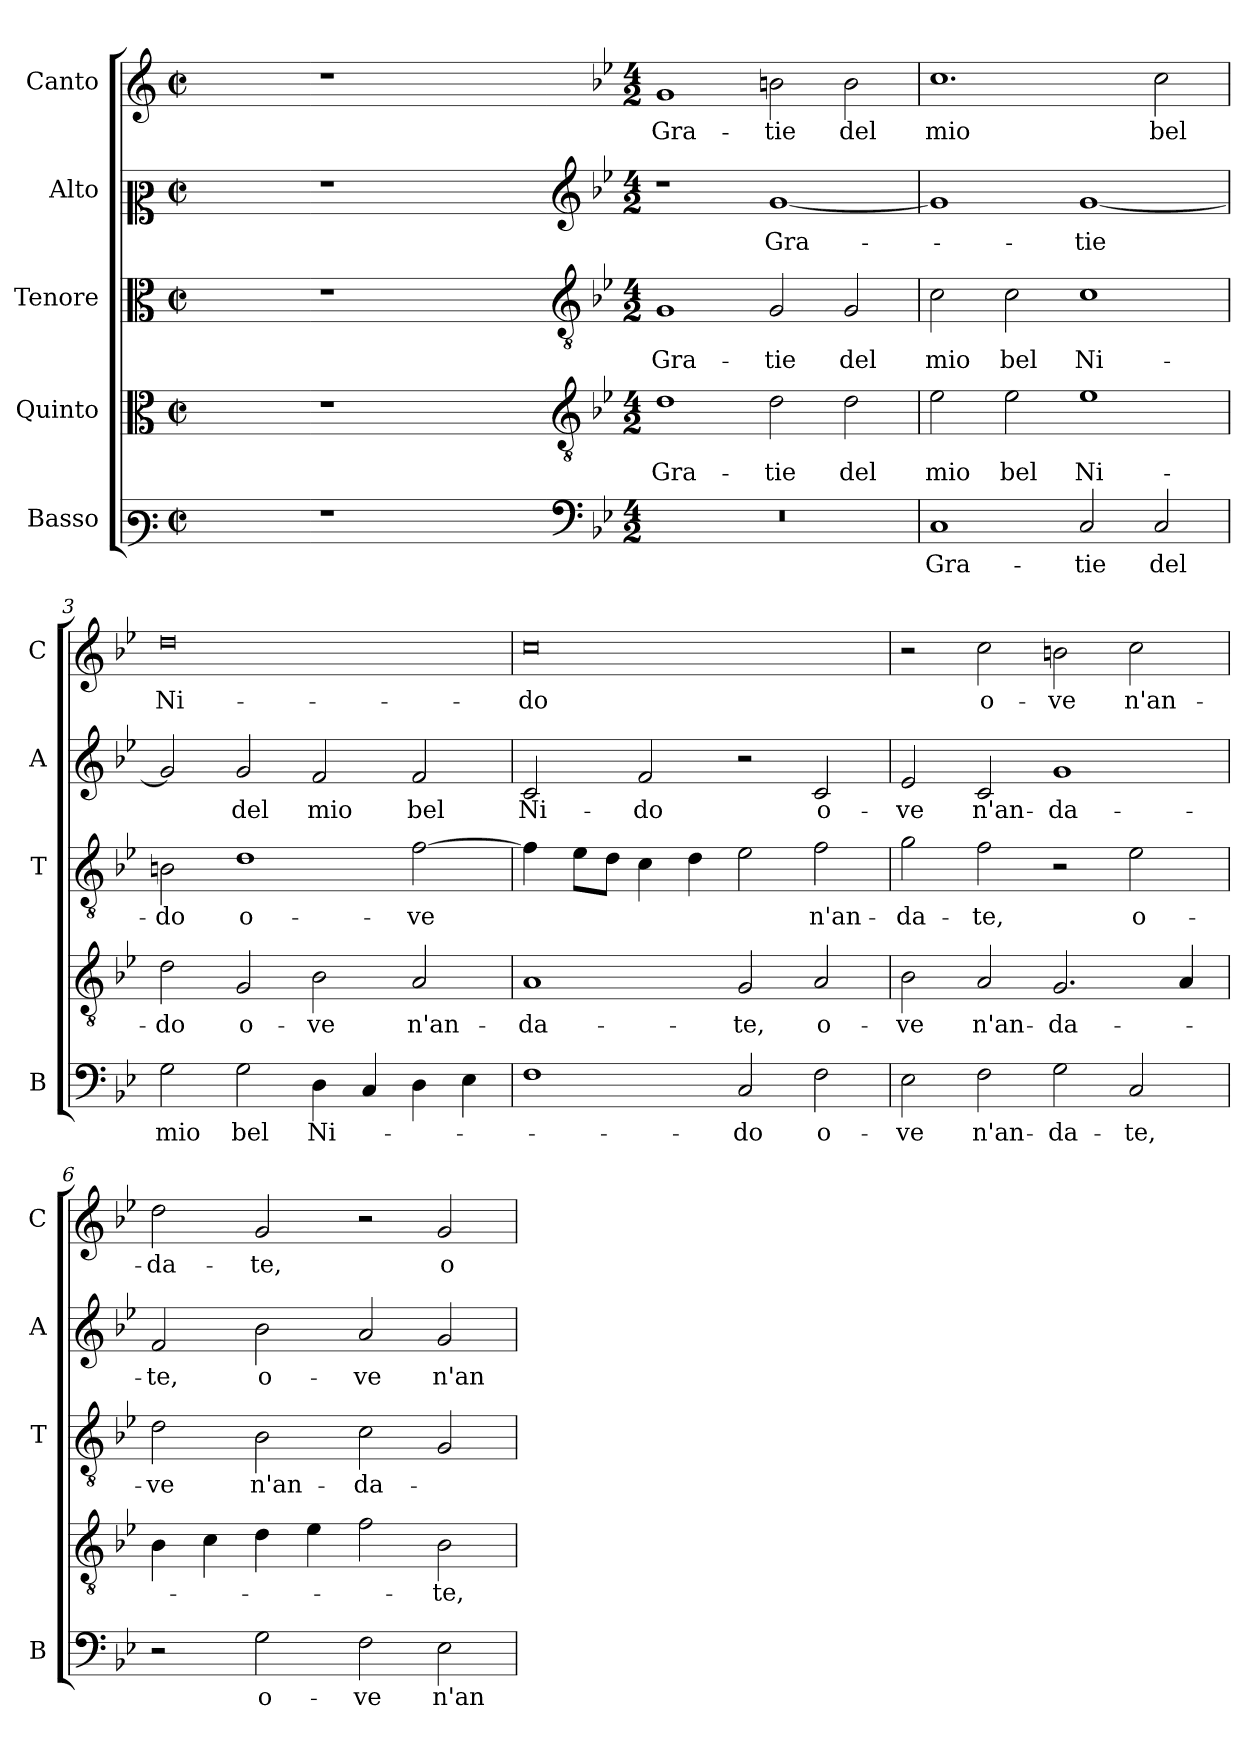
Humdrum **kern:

**kern	**text	**kern	**text	**kern	**text	**kern	**text	**kern	**text
*part5	*part5	*part4	*part4	*part3	*part3	*part2	*part2	*part1	*part1
*staff5	*staff5	*staff4	*staff4	*staff3	*staff3	*staff2	*staff2	*staff1	*staff1
*I"Basso	*	*I"Quinto	*	*I"Tenore	*	*I"Alto	*	*I"Canto	*
*I'B	*	*	*	*I'T	*	*I'A	*	*I'C	*
*clefF3	*	*clefC3	*	*clefC3	*	*clefC2	*	*clefG2	*
*k[]	*	*k[]	*	*k[]	*	*k[]	*	*k[]	*
*C:	*	*C:	*	*C:	*	*C:	*	*C:	*
*M2/2	*	*M2/2	*	*M2/2	*	*M2/2	*	*M2/2	*
*met(c|)	*	*met(c|)	*	*met(c|)	*	*met(c|)	*	*met(c|)	*
=	=	=	=	=	=	=	=	=	=
1ryy	.	1ryy	.	1ryy	.	1ryy	.	1ryy	.
=1X-	=1X-	=1X-	=1X-	=1X-	=1X-	=1X-	=1X-	=1X-	=1X-
1r	.	1r	.	1r	.	1r	.	1r	.
1ryy	.	1ryy	.	1ryy	.	1ryy	.	1ryy	.
=1-	=1-	=1-	=1-	=1-	=1-	=1-	=1-	=1-	=1-
*clefF4	*	*clefGv2	*	*clefGv2	*	*clefG2	*	*	*
*k[b-e-]	*	*k[b-e-]	*	*k[b-e-]	*	*k[b-e-]	*	*k[b-e-]	*
*B-:	*	*B-:	*	*B-:	*	*B-:	*	*B-:	*
*M4/2	*	*M4/2	*	*M4/2	*	*M4/2	*	*M4/2	*
!	!	!	!LO:LY:b	!	!LO:LY:b	!	!	!	!LO:LY:b
0r	.	1d	Gra-	1G	Gra-	1r	.	1g	Gra-
!	!	!	!LO:LY:b	!	!LO:LY:b	!	!LO:LY:b	!	!LO:LY:b
.	.	2d\	-tie	2G/	-tie	[1g	Gra-	2bn\	-tie
!	!	!	!LO:LY:b	!	!LO:LY:b	!	!	!	!LO:LY:b
.	.	2d\	del	2G/	del	.	.	2b\	del
=2	=2	=2	=2	=2	=2	=2	=2	=2	=2
!	!LO:LY:b	!	!LO:LY:b	!	!LO:LY:b	!	!	!	!LO:LY:b
1C	Gra-	2e-\	mio	2c\	mio	1g]	.	1.cc	mio
!	!	!	!LO:LY:b	!	!LO:LY:b	!	!	!	!
.	.	2e-\	bel	2c\	bel	.	.	.	.
!	!LO:LY:b	!	!LO:LY:b	!	!LO:LY:b	!	!LO:LY:b	!	!
2C/	-tie	1e-	Ni-	1c	Ni-	[1g	-tie	.	.
!	!LO:LY:b	!	!	!	!	!	!	!	!LO:LY:b
2C/	del	.	.	.	.	.	.	2cc\	bel
=3	=3	=3	=3	=3	=3	=3	=3	=3	=3
!	!LO:LY:b	!	!LO:LY:b	!	!LO:LY:b	!	!	!	!LO:LY:b
2G\	mio	2d\	-do	2Bn\	-do	2g/]	.	0dd	Ni-
!	!LO:LY:b	!	!LO:LY:b	!	!LO:LY:b	!	!LO:LY:b	!	!
2G\	bel	2G/	o-	1d	o-	2g/	del	.	.
!	!LO:LY:b	!	!LO:LY:b	!	!	!	!LO:LY:b	!	!
4D\	Ni-	2B-\	-ve	.	.	2f/	mio	.	.
4C/	.	.	.	.	.	.	.	.	.
!	!	!	!LO:LY:b	!	!LO:LY:b	!	!LO:LY:b	!	!
4D\	.	2A/	n'an-	[2f\	-ve	2f/	bel	.	.
4E-\	.	.	.	.	.	.	.	.	.
=4	=4	=4	=4	=4	=4	=4	=4	=4	=4
!	!	!	!LO:LY:b	!	!	!	!LO:LY:b	!	!LO:LY:b
1F	.	1A	-da-	4f\]	.	2c/	Ni-	0cc	-do
.	.	.	.	8e-\L	.	.	.	.	.
.	.	.	.	8d\J	.	.	.	.	.
!	!	!	!	!	!	!	!LO:LY:b	!	!
.	.	.	.	4c\	.	2f/	-do	.	.
.	.	.	.	4d\	.	.	.	.	.
!	!LO:LY:b	!	!LO:LY:b	!	!	!	!	!	!
2C/	-do	2G/	-te,	2e-\	.	2r	.	.	.
!	!LO:LY:b	!	!LO:LY:b	!	!LO:LY:b	!	!LO:LY:b	!	!
2F\	o-	2A/	o-	2f\	n'an-	2c/	o-	.	.
!!LO:LB:g=z
=5	=5	=5	=5	=5	=5	=5	=5	=5	=5
!	!LO:LY:b	!	!LO:LY:b	!	!LO:LY:b	!	!LO:LY:b	!	!
2E-\	-ve	2B-\	-ve	2g\	-da-	2e-/	-ve	2r	.
!	!LO:LY:b	!	!LO:LY:b	!	!LO:LY:b	!	!LO:LY:b	!	!LO:LY:b
2F\	n'an-	2A/	n'an-	2f\	-te,	2c/	n'an-	2cc\	o-
!	!LO:LY:b	!	!LO:LY:b	!	!	!	!LO:LY:b	!	!LO:LY:b
2G\	-da-	2.G/	-da-	2r	.	1g	-da-	2bn\	-ve
!	!LO:LY:b	!	!	!	!LO:LY:b	!	!	!	!LO:LY:b
2C/	-te,	.	.	2e-\	o-	.	.	2cc\	n'an-
.	.	4A/	.	.	.	.	.	.	.
=6	=6	=6	=6	=6	=6	=6	=6	=6	=6
!	!	!	!	!	!LO:LY:b	!	!LO:LY:b	!	!LO:LY:b
2r	.	4B-\	.	2d\	-ve	2f/	-te,	2dd\	-da-
.	.	4c\	.	.	.	.	.	.	.
!	!LO:LY:b	!	!	!	!LO:LY:b	!	!LO:LY:b	!	!LO:LY:b
2G\	o-	4d\	.	2B-\	n'an-	2b-\	o-	2g/	-te,
.	.	4e-\	.	.	.	.	.	.	.
!	!LO:LY:b	!	!	!	!LO:LY:b	!	!LO:LY:b	!	!
2F\	-ve	2f\	.	2c\	-da-	2a/	-ve	2r	.
!	!LO:LY:b	!	!LO:LY:b	!	!	!	!LO:LY:b	!	!LO:LY:b
2E-\	n'an-	2B-\	-te,	2G/	.	2g/	n'an-	2g/	o-
=	=	=	=	=	=	=	=	=	=
*-	*-	*-	*-	*-	*-	*-	*-	*-	*-
